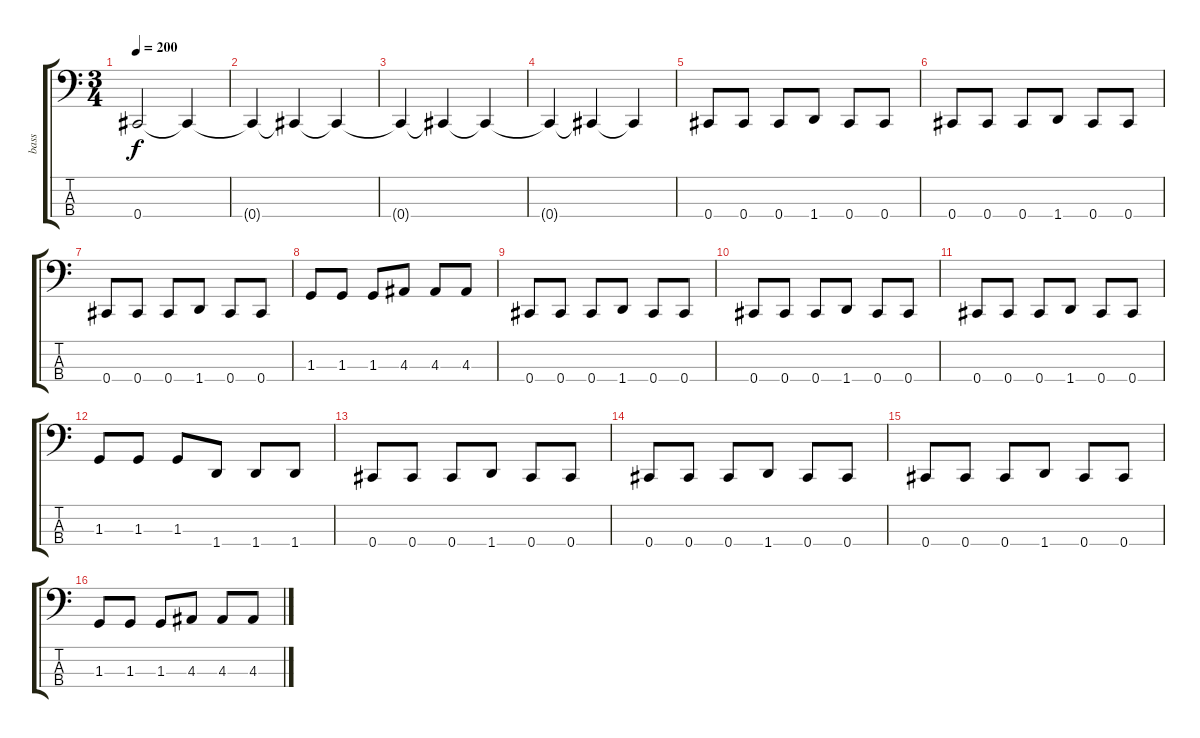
\track ("bass" "bass") {instrument electricbassfinger}
\staff {score tabs}
\tuning (E2 B1 Gb1 Db1) {hide}
\ts (3 4)
\tempo 200
\clef f4
\ks c
0.4.2{dy f} 0.4{t}.4 |
0.4{t}.4 0.4{t}.4 0.4{t}.4 |
0.4{t}.4 0.4{t}.4 0.4{t}.4 |
0.4{t}.4 0.4{t}.4 0.4{t}.4 |
0.4.8 0.4.8 0.4.8 1.4.8 0.4.8 0.4.8 |
0.4.8 0.4.8 0.4.8 1.4.8 0.4.8 0.4.8 |
0.4.8 0.4.8 0.4.8 1.4.8 0.4.8 0.4.8 |
1.3.8 1.3.8 1.3.8 4.3.8 4.3.8 4.3.8 |
0.4.8 0.4.8 0.4.8 1.4.8 0.4.8 0.4.8 |
0.4.8 0.4.8 0.4.8 1.4.8 0.4.8 0.4.8 |
0.4.8 0.4.8 0.4.8 1.4.8 0.4.8 0.4.8 |
1.3.8 1.3.8 1.3.8 1.4.8 1.4.8 1.4.8 |
0.4.8 0.4.8 0.4.8 1.4.8 0.4.8 0.4.8 |
0.4.8 0.4.8 0.4.8 1.4.8 0.4.8 0.4.8 |
0.4.8 0.4.8 0.4.8 1.4.8 0.4.8 0.4.8 |
1.3.8 1.3.8 1.3.8 4.3.8 4.3.8 4.3.8
